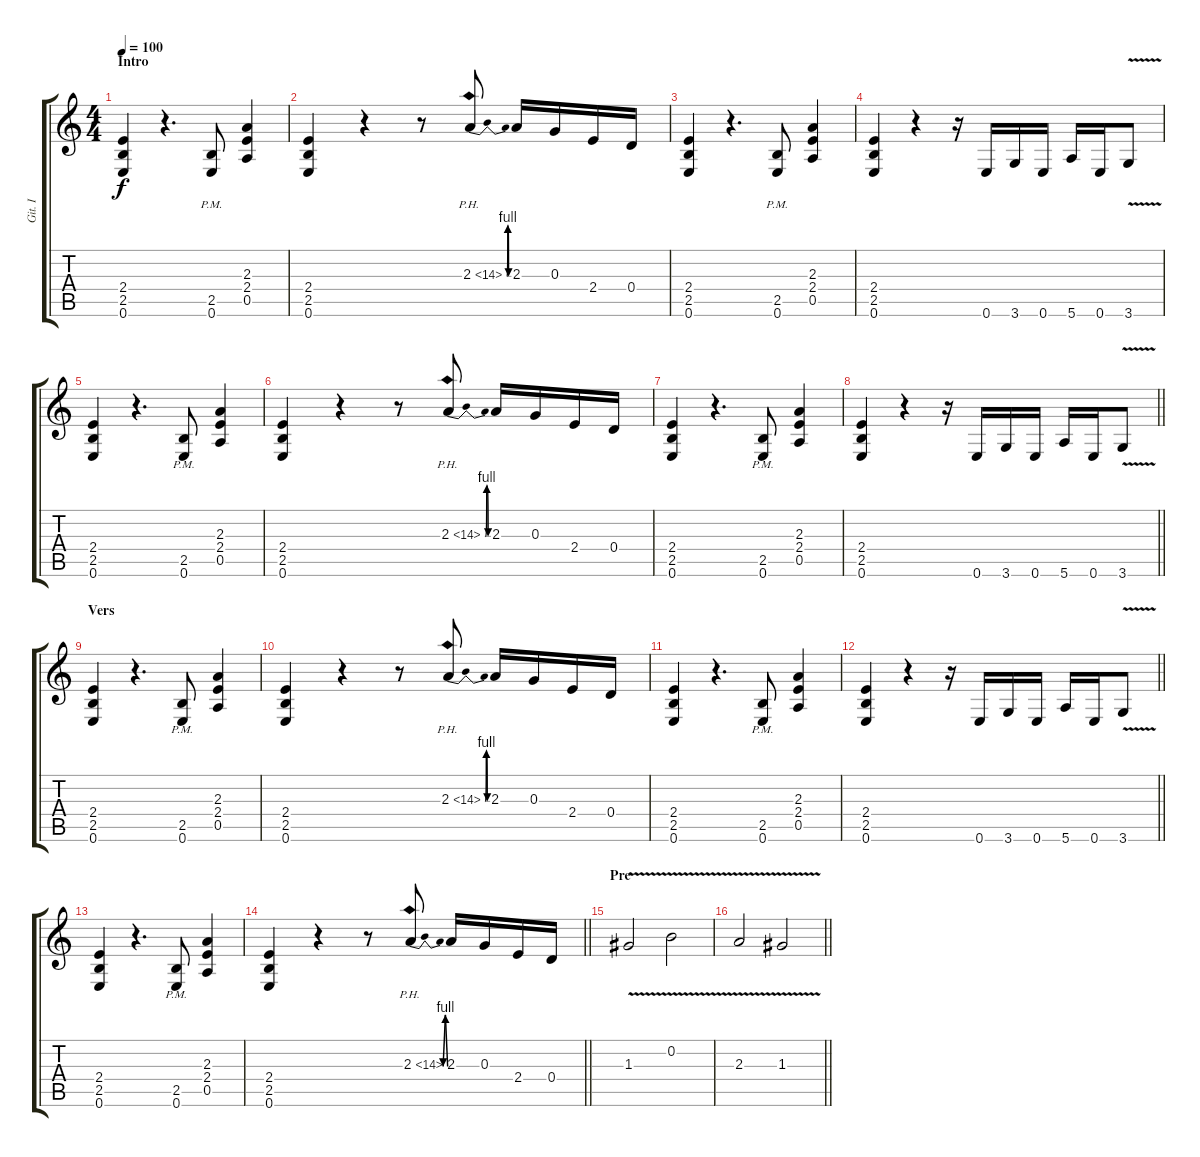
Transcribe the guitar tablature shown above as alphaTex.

\track ("Git. I" "Git. I") {instrument overdrivenguitar}
\staff {score tabs}
\tuning (E4 B3 G3 D3 A2 E2) {hide}
\ts (4 4)
\section ("" "Intro")
\tempo 100
\clef g2
\ks c
(2.4 2.5 0.6).4{dy f instrument overdrivenguitar} r.4{d} (2.5{pm} 0.6{pm}).8 (2.3 2.4 0.5).4 |
(2.4 2.5 0.6).4 r.4 r.8 2.3{be (bendrelease 0 0 45 4 45 4 60 0) ph 12}.8 2.3.16 0.3.16 2.4.16 0.4.16 |
(2.4 2.5 0.6).4 r.4{d} (2.5{pm} 0.6{pm}).8 (2.3 2.4 0.5).4 |
(2.4 2.5 0.6).4 r.4 r.16 0.6.16 3.6.16 0.6.16 5.6.16 0.6.16 3.6{v}.8 |
(2.4 2.5 0.6).4 r.4{d} (2.5{pm} 0.6{pm}).8 (2.3 2.4 0.5).4 |
(2.4 2.5 0.6).4 r.4 r.8 2.3{be (bendrelease 0 0 45 4 45 4 60 0) ph 12}.8 2.3.16 0.3.16 2.4.16 0.4.16 |
(2.4 2.5 0.6).4 r.4{d} (2.5{pm} 0.6{pm}).8 (2.3 2.4 0.5).4 |
\barLineRight lightlight
(2.4 2.5 0.6).4 r.4 r.16 0.6.16 3.6.16 0.6.16 5.6.16 0.6.16 3.6{v}.8 |
\section ("" "Vers")
(2.4 2.5 0.6).4 r.4{d} (2.5{pm} 0.6{pm}).8 (2.3 2.4 0.5).4 |
(2.4 2.5 0.6).4 r.4 r.8 2.3{be (bendrelease 0 0 45 4 45 4 60 0) ph 12}.8 2.3.16 0.3.16 2.4.16 0.4.16 |
(2.4 2.5 0.6).4 r.4{d} (2.5{pm} 0.6{pm}).8 (2.3 2.4 0.5).4 |
\barLineRight lightlight
(2.4 2.5 0.6).4 r.4 r.16 0.6.16 3.6.16 0.6.16 5.6.16 0.6.16 3.6{v}.8 |
(2.4 2.5 0.6).4 r.4{d} (2.5{pm} 0.6{pm}).8 (2.3 2.4 0.5).4 |
\barLineRight lightlight
(2.4 2.5 0.6).4 r.4 r.8 2.3{be (bendrelease 0 0 45 4 45 4 60 0) ph 12}.8 2.3.16 0.3.16 2.4.16 0.4.16 |
\section ("" "Pre")
1.3{v}.2 0.2{v}.2 |
\barLineRight lightlight
2.3{v}.2 1.3{v}.2
